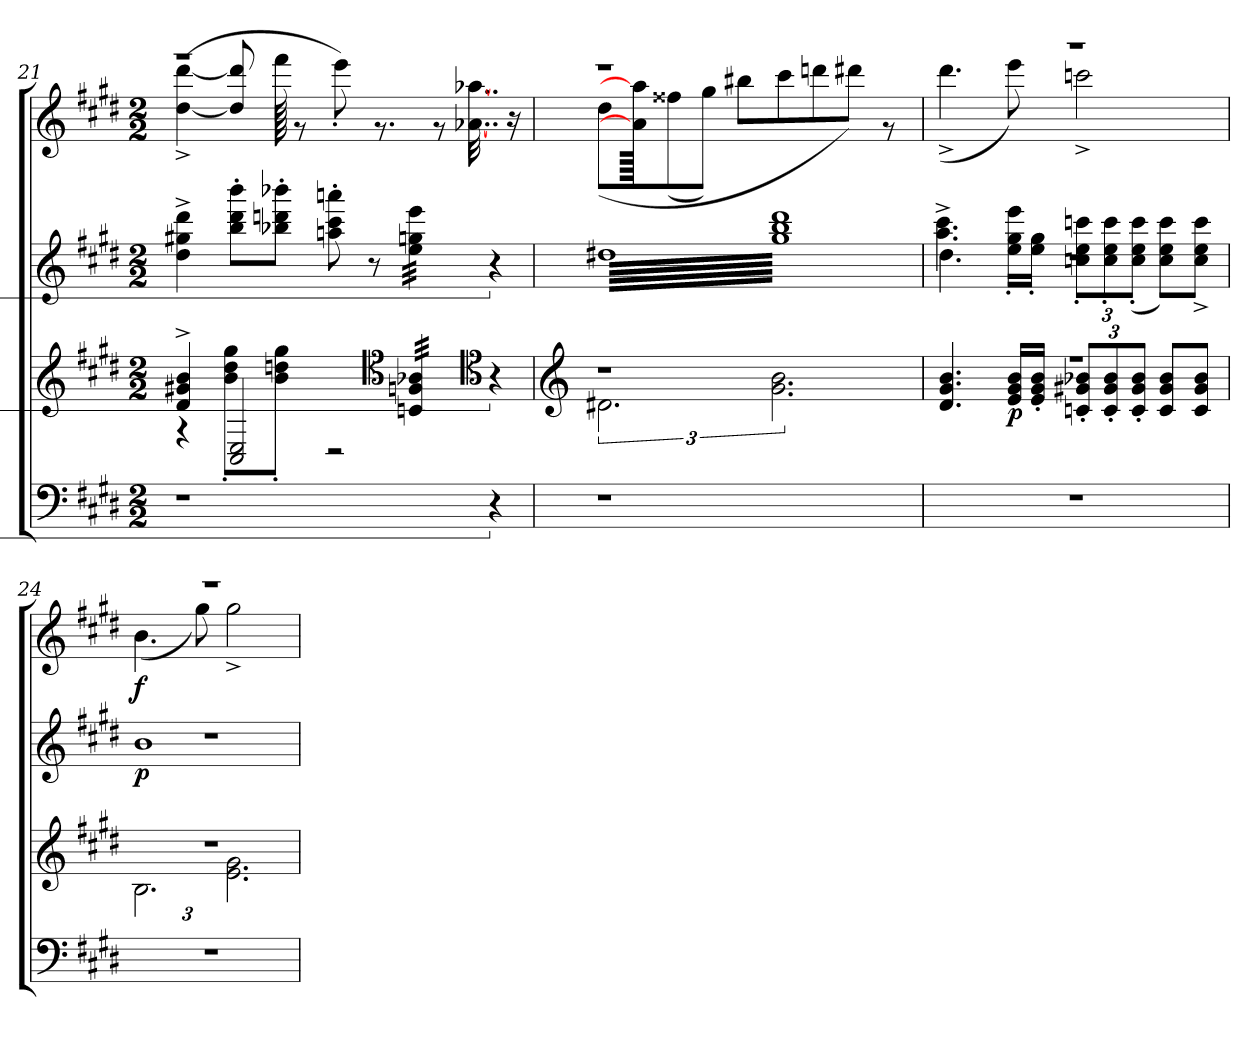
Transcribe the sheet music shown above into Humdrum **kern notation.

**kern	**kern	**kern	**dynam	**kern	**dynam
*part3	*part2	*part2	*part2	*part1	*part1
*staff4	*staff3	*staff2	*staff2/3	*staff1	*staff1
*clefF4	*clefG2	*clefG2	*	*clefG2	*
*k[f#c#g#d#]	*k[f#c#g#d#]	*k[f#c#g#d#]	*	*k[f#c#g#d#]	*
*M2/2	*M2/2	*M2/2	*	*M2/2	*
=21	=21	=21	=21	=21	=21
*	*^	*	*	*^	*
1r	4d#/^ 4g#X/^ 4b/^	4r	4dd#\^ 4gg#X\^ 4ddd#\^	.	1r	(>[4dd#\^ [4ddd#\^	.
.	2AA/ 2C#/	8b\' 8dd#\' 8gg#\'L	8bb\' 8ddd#\' 8bbb\'L	.	.	8dd#/] 8ddd#/]	.
.	.	8b\'< 8ddn\'< 8gg#\'<J	8bb-X\' 8dddn\' 8bbb-X\'J	.	.	128fff#\	.
.	.	.	.	.	.	8r	.
.	.	2r	8aan\' 8ccc#\' 8aaan\'	.	.	.	.
.	.	.	.	.	.	8eee'\)	.
*	*clefC4	*	*	*	*	*	*
.	.	.	8r	.	.	.	.
.	.	.	.	.	.	8.r	.
*	*tremolo	*	*	*	*	*	*
*	*	*	*tremolo	*	*	*	*
.	32BBn/ 32Fn/ 32A-X/LLL	.	32ee\ 32ggn\ 32eee\LLL	.	.	.	.
.	32BBn/ 32Fn/ 32A-X/	.	32ee\ 32ggn\ 32eee\	.	.	.	.
.	32BBn/ 32Fn/ 32A-X/	.	32ee\ 32ggn\ 32eee\	.	.	.	.
.	.	.	.	.	.	8r	.
.	32BBn/ 32Fn/ 32A-X/	.	32ee\ 32ggn\ 32eee\	.	.	.	.
.	32BBn/ 32Fn/ 32A-X/	.	32ee\ 32ggn\ 32eee\	.	.	.	.
.	32BBn/ 32Fn/ 32A-X/	.	32ee\ 32ggn\ 32eee\	.	.	.	.
.	32BBn/ 32Fn/ 32A-X/	.	32ee\ 32ggn\ 32eee\	.	.	.	.
.	.	.	.	.	.	[32..a-X\ [32..aa-X\	.
.	32BBn/ 32Fn/ 32A-X/JJJ	.	32ee\ 32ggn\ 32eee\JJJ	.	.	.	.
*	*Xtremolo	*	*	*	*	*	*
!LO:N:vis=16.	!LO:N:vis=16.	!	!LO:N:vis=16.	!	!	!	!
128%9r	128%9r	16ryy	128%9r	.	16ryy	128ryy	.
.	.	.	.	.	.	16r	.
.	.	128ryy	.	.	128ryy	.	.
=22	=22	=22	=22	=22	=22	=22	=22
*	*clefG2	*	*	*	*	*	*
1r	1r	3.d#X	64dd#XLLLL	.	1r	(>8dd#\L	.
.	.	.	64gg# 64bb 64ddd#	.	.	.	.
.	.	.	64dd#X	.	.	.	.
.	.	.	64gg# 64bb 64ddd#	.	.	.	.
.	.	.	64dd#X	.	.	.	.
.	.	.	64gg# 64bb 64ddd#	.	.	.	.
.	.	.	64dd#X	.	.	.	.
.	.	.	64gg# 64bb 64ddd#	.	.	.	.
.	.	.	64dd#X	.	.	128a-\] 128aa-\]	.
.	.	.	.	.	.	(>8ff##X\	.
.	.	.	64gg# 64bb 64ddd#	.	.	.	.
.	.	.	64dd#X	.	.	.	.
.	.	.	64gg# 64bb 64ddd#	.	.	.	.
.	.	.	64dd#X	.	.	.	.
.	.	.	64gg# 64bb 64ddd#	.	.	.	.
.	.	.	64dd#X	.	.	.	.
.	.	.	64gg# 64bb 64ddd#	.	.	.	.
.	.	.	64dd#X	.	.	.	.
.	.	.	.	.	.	8gg#\J)	.
.	.	.	64gg# 64bb 64ddd#	.	.	.	.
.	.	.	64dd#X	.	.	.	.
.	.	.	64gg# 64bb 64ddd#	.	.	.	.
.	.	.	64dd#X	.	.	.	.
.	.	.	64gg# 64bb 64ddd#	.	.	.	.
.	.	.	64dd#X	.	.	.	.
.	.	.	64gg# 64bb 64ddd#	.	.	.	.
.	.	.	64dd#X	.	.	.	.
.	.	.	.	.	.	8bb#X\L	.
.	.	.	64gg# 64bb 64ddd#	.	.	.	.
.	.	.	64dd#X	.	.	.	.
.	.	.	64gg# 64bb 64ddd#	.	.	.	.
.	.	.	64dd#X	.	.	.	.
.	.	.	64gg# 64bb 64ddd#	.	.	.	.
.	.	.	64dd#X	.	.	.	.
.	.	.	64gg# 64bb 64ddd#	.	.	.	.
.	.	3.g# 3.b	64dd#X	.	.	.	.
.	.	.	.	.	.	8ccc#\	.
.	.	.	64gg# 64bb 64ddd#	.	.	.	.
.	.	.	64dd#X	.	.	.	.
.	.	.	64gg# 64bb 64ddd#	.	.	.	.
.	.	.	64dd#X	.	.	.	.
.	.	.	64gg# 64bb 64ddd#	.	.	.	.
.	.	.	64dd#X	.	.	.	.
.	.	.	64gg# 64bb 64ddd#	.	.	.	.
.	.	.	64dd#X	.	.	.	.
.	.	.	.	.	.	8dddn\	.
.	.	.	64gg# 64bb 64ddd#	.	.	.	.
.	.	.	64dd#X	.	.	.	.
.	.	.	64gg# 64bb 64ddd#	.	.	.	.
.	.	.	64dd#X	.	.	.	.
.	.	.	64gg# 64bb 64ddd#	.	.	.	.
.	.	.	64dd#X	.	.	.	.
.	.	.	64gg# 64bb 64ddd#	.	.	.	.
.	.	.	64dd#X	.	.	.	.
.	.	.	.	.	.	8ddd#X\J)	.
.	.	.	64gg# 64bb 64ddd#	.	.	.	.
.	.	.	64dd#X	.	.	.	.
.	.	.	64gg# 64bb 64ddd#	.	.	.	.
.	.	.	64dd#X	.	.	.	.
.	.	.	64gg# 64bb 64ddd#	.	.	.	.
.	.	.	64dd#X	.	.	.	.
.	.	.	64gg# 64bb 64ddd#	.	.	.	.
.	.	.	64dd#X	.	.	.	.
.	.	.	.	.	.	8r	.
.	.	.	64gg# 64bb 64ddd#	.	.	.	.
.	.	.	64dd#X	.	.	.	.
.	.	.	64gg# 64bb 64ddd#	.	.	.	.
.	.	.	64dd#X	.	.	.	.
.	.	.	64gg# 64bb 64ddd#	.	.	.	.
.	.	.	64dd#X	.	.	.	.
.	.	.	64gg# 64bb 64ddd#JJJJ	.	.	.	.
*	*	*	*Xtremolo	*	*	*	*
128ryy	128ryy	128ryy	128ryy	.	128ryy	.	.
=23	=23	=23	=23	=23	=23	=23	=23
*	*	*	*^	*	*	*	*
*	*	*	*	*^	*	*	*	*
1r	1r	4.d#/ 4.g#/ 4.b/	1r	4.dd#\	4.aa\^ 4.ccc#\^	.	1r	(>4.ddd#^\	.
.	.	.	.	.	.	.	.	.	.
.	.	.	.	.	.	.	.	.	.
.	.	.	.	.	.	.	.	.	.
.	.	.	.	.	.	.	.	.	.
.	.	.	.	.	.	.	.	.	.
.	.	.	.	.	.	.	.	.	.
.	.	.	.	.	.	.	.	.	.
.	.	.	.	.	.	.	.	.	.
.	.	.	.	.	.	.	.	.	.
.	.	.	.	.	.	.	.	.	.
.	.	.	.	.	.	.	.	.	.
.	.	.	.	.	.	.	.	.	.
.	.	.	.	.	.	.	.	.	.
.	.	.	.	.	.	.	.	.	.
.	.	.	.	.	.	.	.	.	.
.	.	.	.	.	.	.	.	.	.
.	.	.	.	.	.	.	.	.	.
.	.	.	.	.	.	.	.	.	.
.	.	.	.	.	.	.	.	.	.
.	.	.	.	.	.	.	.	.	.
.	.	.	.	.	.	.	.	.	.
.	.	.	.	.	.	.	.	.	.
.	.	.	.	.	.	.	.	.	.
.	.	.	.	.	.	.	.	.	.
!	!	!	!	!	!	!LO:DY:b=2	!	!	!
.	.	16e/ 16g#/ 16b/LL	.	16ee\' 16gg#\' 16eee\'LL	2ryy	p	.	8eee\)	.
.	.	.	.	.	.	.	.	.	.
.	.	.	.	.	.	.	.	.	.
.	.	.	.	.	.	.	.	.	.
.	.	.	.	.	.	.	.	.	.
.	.	16e/' 16g#/' 16b/'JJ	.	16ee\' 16gg#\'JJ	.	.	.	.	.
.	.	.	.	.	.	.	.	.	.
.	.	.	.	.	.	.	.	.	.
.	.	.	.	.	.	.	.	.	.
*	*	*Xbrackettup	*	*Xbrackettup	*	*	*	*	*
.	.	12cn/' 12g#X/' 12b-X/'L	.	12ccn\' 12ee\' 12cccn\'L	.	.	.	2cccn^\	.
.	.	12c/' 12g#/' 12b-/'	.	12cc\' 12ee\' 12ccc\'	.	.	.	.	.
.	.	12c/' 12g#/' 12b-/'J	.	(<12cc\' 12ee\' 12ccc\'J	.	.	.	.	.
.	.	8c/ 8g#/ 8b-/L	.	8cc\ 8ee\ 8ccc\L)	.	.	.	.	.
.	.	8c/ 8g#/ 8b-/J	.	8cc\^ 8ee\^ 8ccc\^J	8ryy	.	.	.	.
=24	=24	=24	=24	=24	=24	=24	=24	=24	=24
!	!	!	!	!	!	!LO:DY:b	!	!	!LO:DY:b
*	*	*	*	*v	*v	*	*	*	*
1r	1r	3.B	1r	1b	p	1r	(>4.b\	f
.	.	.	.	.	.	.	8gg#\)	.
.	.	3.e 3.g#	.	.	.	.	2gg#^\	.
*	*v	*v	*	*	*	*v	*v	*
*	*	*v	*v	*	*	*
=	=	=	=	=	=
*-	*-	*-	*-	*-	*-
